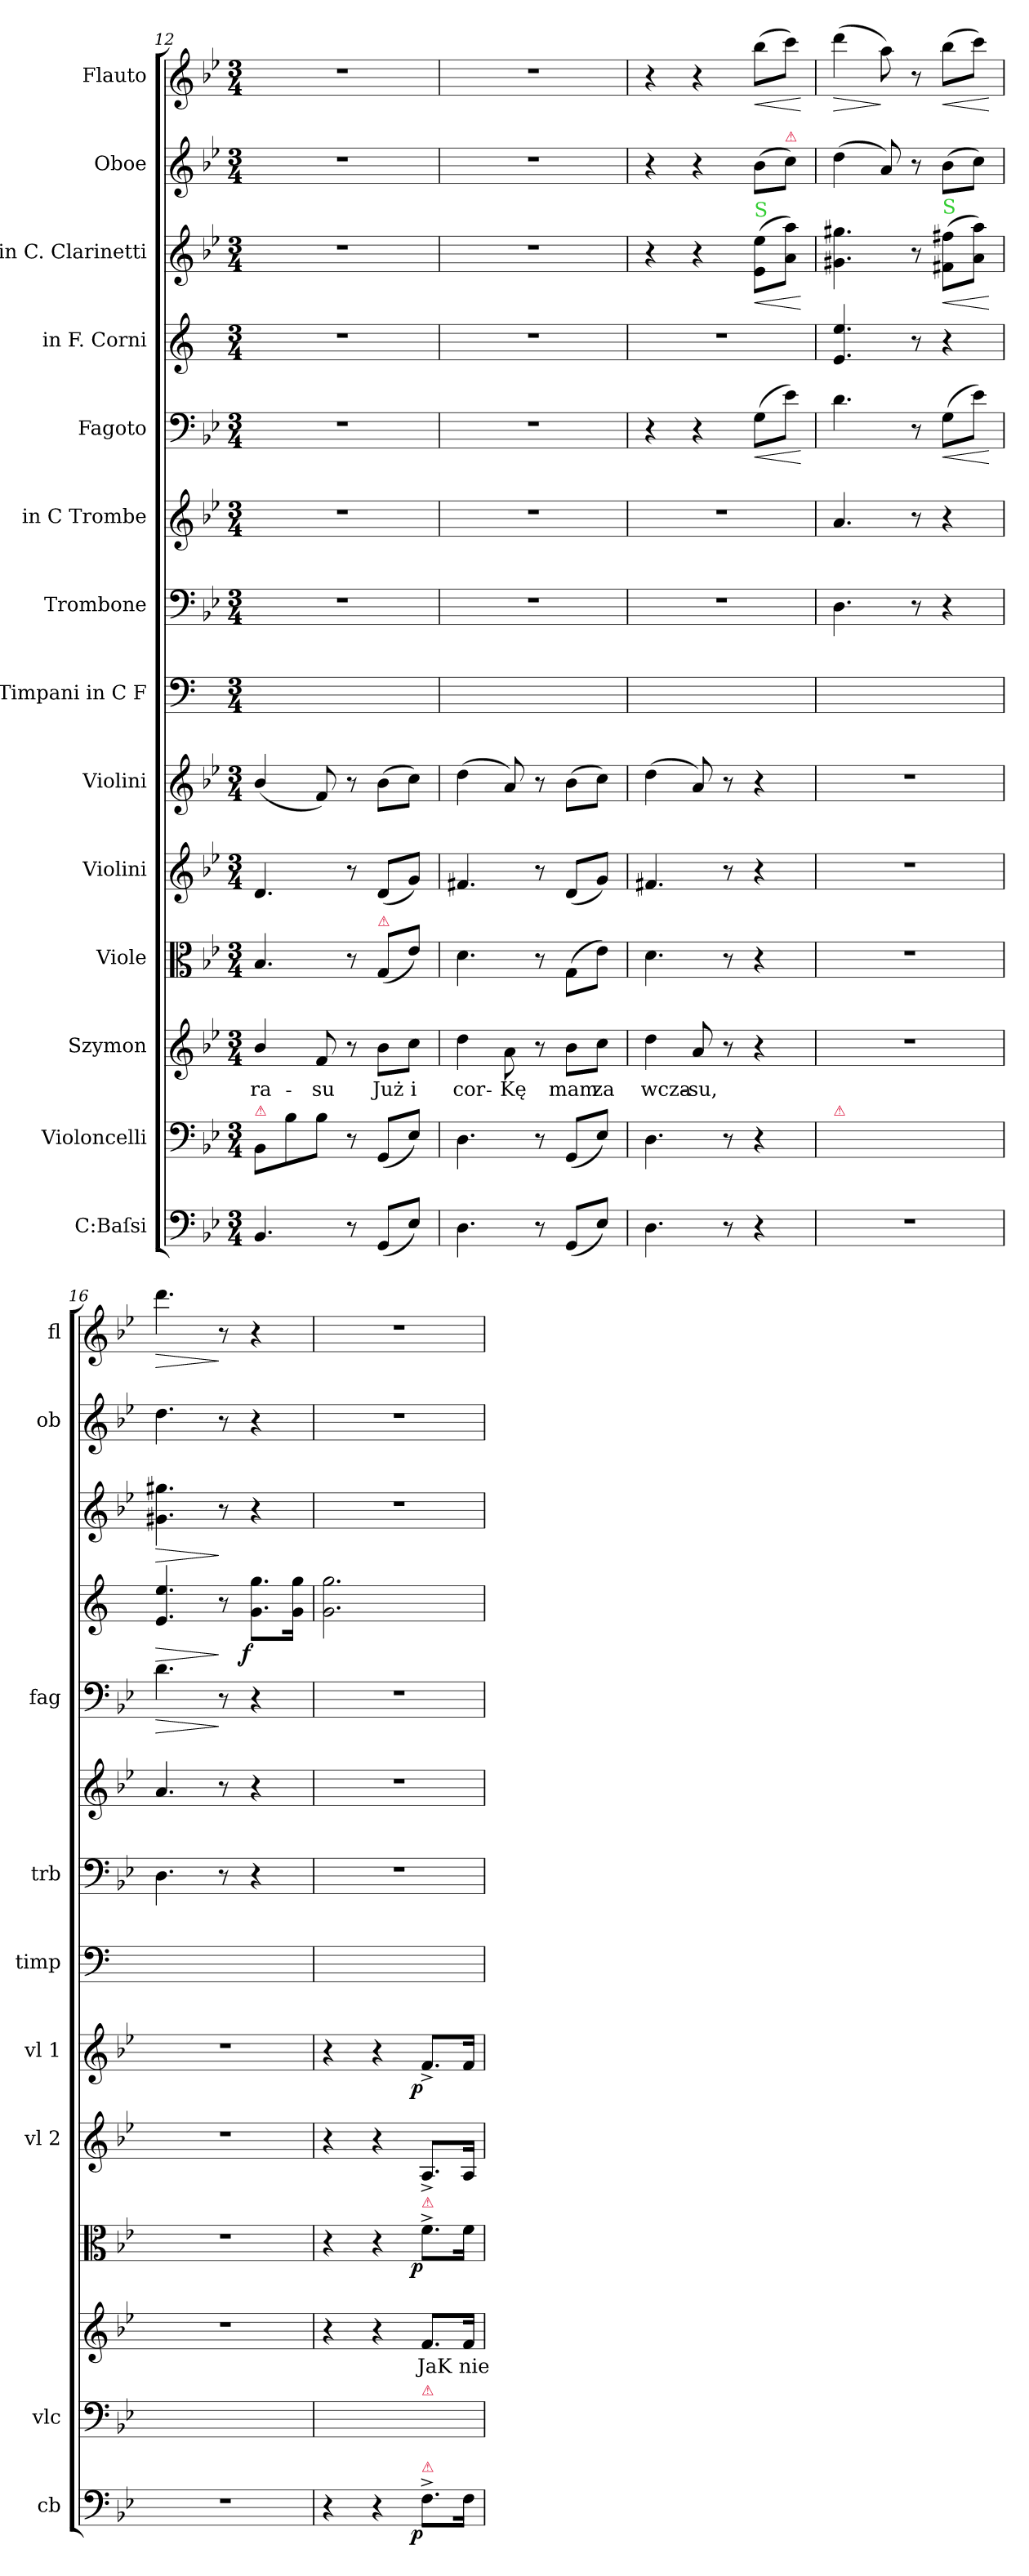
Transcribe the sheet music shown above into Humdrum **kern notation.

**kern	**dynam	**kern	**kern	**text	**kern	**dynam	**kern	**kern	**dynam	**kern	**kern	**kern	**kern	**dynam	**kern	**dynam	**kern	**dynam	**kern	**kern	**dynam
*part14	*part14	*part13	*part12	*part12	*part11	*part11	*part10	*part9	*part9	*part8	*part7	*part6	*part5	*part5	*part4	*part4	*part3	*part3	*part2	*part1	*part1
*staff14	*staff14	*staff13	*staff12	*staff12	*staff11	*staff11	*staff10	*staff9	*staff9	*staff8	*staff7	*staff6	*staff5	*staff5	*staff4	*staff4	*staff3	*staff3	*staff2	*staff1	*staff1
*I"C:Baſsi	*	*I"Violoncelli	*I"Szymon	*	*I"Viole	*	*I"Violini	*I"Violini	*	*I"Timpani in C F	*I"Trombone	*I"in C Trombe	*I"Fagoto	*	*I"in F. Corni	*	*I"in C. Clarinetti	*	*I"Oboe	*I"Flauto	*
*I'cb	*	*I'vlc	*	*	*	*	*I'vl 2	*I'vl 1	*	*I'timp	*I'trb	*	*I'fag	*	*	*	*	*	*I'ob	*I'fl	*
*clefF4	*	*clefF4	*clefG2	*	*clefC3	*	*clefG2	*clefG2	*	*clefF4	*clefF4	*clefG2	*clefF4	*	*clefG2	*	*clefG2	*	*clefG2	*clefG2	*
*	*	*	*ITrd8c12	*	*	*	*	*	*	*	*	*	*	*	*ITrd1c2	*	*ITrd1c2	*	*	*	*
*k[b-e-]	*	*k[b-e-]	*k[b-e-]	*	*k[b-e-]	*	*k[b-e-]	*k[b-e-]	*	*k[]	*k[b-e-]	*k[b-e-]	*k[b-e-]	*	*k[b-e-]	*	*k[b-e-a-d-]	*	*k[b-e-]	*k[b-e-]	*
*B-:	*	*B-:	*B-:	*	*B-:	*	*B-:	*B-:	*	*	*B-:	*B-:	*B-:	*	*B-:	*	*	*	*B-:	*B-:	*
*M3/4	*	*M3/4	*M3/4	*	*M3/4	*	*M3/4	*M3/4	*	*M3/4	*M3/4	*M3/4	*M3/4	*	*M3/4	*	*M3/4	*	*M3/4	*M3/4	*
=12	=12	=12	=12	=12	=12	=12	=12	=12	=12	=12	=12	=12	=12	=12	=12	=12	=12	=12	=12	=12	=12
!	!	!LO:TX:a:color=crimson:t=⚠	!	!	!	!	!	!	!	!	!	!	!	!	!	!	!	!	!	!	!
4.BB-/	.	8BB-/L	4B-/	-ra-	4.B-/	.	4.d/	(<4b-/	.	2.ryy	2.r	2.r	2.r	.	2.r	.	2.r	.	2.r	2.r	.
.	.	8B-\	.	.	.	.	.	.	.	.	.	.	.	.	.	.	.	.	.	.	.
.	.	8B-\J	8F/	-su	.	.	.	8f/)	.	.	.	.	.	.	.	.	.	.	.	.	.
8r	.	8r	8r	.	8r	.	8r	8r	.	.	.	.	.	.	.	.	.	.	.	.	.
!	!	!	!	!	!LO:TX:a:color=crimson:t=⚠	!	!	!	!	!	!	!	!	!	!	!	!	!	!	!	!
(<8GG/L	.	(<8GG/L	8B-\L	Już	(<8G/L	.	(<8d/L	(>8b-\L	.	.	.	.	.	.	.	.	.	.	.	.	.
8E-/J)	.	8E-/J)	8c\J	i	8e-J)	.	8g/J)	8cc\J)	.	.	.	.	.	.	.	.	.	.	.	.	.
=13	=13	=13	=13	=13	=13	=13	=13	=13	=13	=13	=13	=13	=13	=13	=13	=13	=13	=13	=13	=13	=13
4.D\	.	4.D\	4d\	cor-	4.d	.	4.f#X/	(>4dd\	.	2.ryy	2.r	2.r	2.r	.	2.r	.	2.r	.	2.r	2.r	.
.	.	.	8A\	-Kę	.	.	.	8a/)	.	.	.	.	.	.	.	.	.	.	.	.	.
8r	.	8r	8r	.	8r	.	8r	8r	.	.	.	.	.	.	.	.	.	.	.	.	.
(<8GG/L	.	(<8GG/L	8B-\L	mam	(>8G\L	.	(<8d/L	(>8b-\L	.	.	.	.	.	.	.	.	.	.	.	.	.
8E-/J)	.	8E-/J)	8c\J	za	8e-\J)	.	8g/J)	8cc\J)	.	.	.	.	.	.	.	.	.	.	.	.	.
=14	=14	=14	=14	=14	=14	=14	=14	=14	=14	=14	=14	=14	=14	=14	=14	=14	=14	=14	=14	=14	=14
4.D\	.	4.D\	4d\	wcza-	4.d\	.	4.f#X/	(>4dd\	.	2.ryy	2.r	2.r	4r	.	2.r	.	4r	.	4r	4r	.
.	.	.	8A/	-su,	.	.	.	8a/)	.	.	.	.	4r	.	.	.	4r	.	4r	4r	.
8r	.	8r	8r	.	8r	.	8r	8r	.	.	.	.	.	.	.	.	.	.	.	.	.
!	!	!	!	!	!	!	!	!	!	!	!	!	!	!	!	!	!LO:TX:a:color=limegreen:t=S	!	!	!	!
!	!	!	!	!	!	!	!	!	!	!	!	!	!	!LO:HP:b	!	!	!	!LO:HP:b	!	!	!LO:HP:b
4r	.	4r	4r	.	4r	.	4r	4r	.	.	.	.	(>8G\L	<	.	.	(>8d-\ 8dd-\L	<	(>8b-\L	(>8bb-\L	<
!	!	!	!	!	!	!	!	!	!	!	!	!	!	!	!	!	!	!	!LO:TX:a:color=crimson:t=⚠	!	!
.	.	.	.	.	.	.	.	.	.	.	.	.	8e-\J)	.	.	.	8g 8ggJ)	.	8cc\J)	8ccc\J)	.
.	.	.	.	.	.	.	.	.	.	.	.	.	.	[	.	.	.	[	.	.	[
=15	=15	=15	=15	=15	=15	=15	=15	=15	=15	=15	=15	=15	=15	=15	=15	=15	=15	=15	=15	=15	=15
!	!	!LO:TX:a:color=crimson:t=⚠	!	!	!	!	!	!	!	!	!	!	!	!	!	!	!	!	!	!	!
!	!	!	!	!	!	!	!	!	!	!	!	!	!	!	!	!	!	!	!	!	!LO:HP:b
2.r	.	2.ryy	2.r	.	2.r	.	2.r	2.r	.	2.ryy	4.D\	4.a/	4.d\	.	4.d/ 4.dd/	.	4.f#X 4.ff#X	.	(4dd	(>4ddd\	>
.	.	.	.	.	.	.	.	.	.	.	.	.	.	.	.	.	.	.	8a)	8aa\)	]
.	.	.	.	.	.	.	.	.	.	.	8r	8r	8r	.	8r	.	8r	.	8r	8r	.
!	!	!	!	!	!	!	!	!	!	!	!	!	!	!	!	!	!LO:TX:a:color=limegreen:t=S	!	!	!	!
!	!	!	!	!	!	!	!	!	!	!	!	!	!	!LO:HP:b	!	!	!	!LO:HP:b	!	!	!LO:HP:b
.	.	.	.	.	.	.	.	.	.	.	4r	4r	(>8G\L	<	4r	.	(>8en\ 8een\L	<	(>8b-\L	(>8bb-\L	<
.	.	.	.	.	.	.	.	.	.	.	.	.	8e-\J)	.	.	.	8g\ 8gg\J)	.	8ccJ)	8cccJ)	.
.	.	.	.	.	.	.	.	.	.	.	.	.	.	[	.	.	.	[	.	.	[
=16	=16	=16	=16	=16	=16	=16	=16	=16	=16	=16	=16	=16	=16	=16	=16	=16	=16	=16	=16	=16	=16
!	!	!	!	!	!	!	!	!	!	!	!	!	!	!LO:HP:b	!	!LO:HP:b	!	!LO:HP:b	!	!	!LO:HP:b
2.r	.	2.ryy	2.r	.	2.r	.	2.r	2.r	.	2.ryy	4.D\	4.a/	4.d\	>	4.d/ 4.dd/	>	4.f#X\ 4.ff#X\	>	4.dd	4.ddd	>
.	.	.	.	.	.	.	.	.	.	.	8r	8r	8r	]	8r	]	8r	]	8r	8r	]
!	!	!	!	!	!	!	!	!	!	!	!	!	!	!	!	!LO:DY:b:rj	!	!	!	!	!
.	.	.	.	.	.	.	.	.	.	.	4r	4r	4r	.	8.f\ 8.ff\L	f	4r	.	4r	4r	.
.	.	.	.	.	.	.	.	.	.	.	.	.	.	.	16f\ 16ff\Jk	.	.	.	.	.	.
=17	=17	=17	=17	=17	=17	=17	=17	=17	=17	=17	=17	=17	=17	=17	=17	=17	=17	=17	=17	=17	=17
4r	.	4ryy	4r	.	4r	.	4r	4r	.	2.ryy	2.r	2.r	2.r	.	2.f\ 2.ff\	.	2.r	.	2.r	2.r	.
4r	.	4ryy	4r	.	4r	.	4r	4r	.	.	.	.	.	.	.	.	.	.	.	.	.
!	!	!	!	!	!LO:TX:a:color=crimson:t=⚠	!	!	!	!	!	!	!	!	!	!	!	!	!	!	!	!
!	!	!LO:TX:a:color=crimson:t=⚠	!	!	!	!	!	!	!	!	!	!	!	!	!	!	!	!	!	!	!
!LO:TX:a:color=crimson:t=⚠	!	!	!	!	!	!	!	!	!	!	!	!	!	!	!	!	!	!	!	!	!
!	!LO:DY:b:rj	!	!	!	!	!LO:DY:b:rj	!	!	!LO:DY:b:rj	!	!	!	!	!	!	!	!	!	!	!	!
8.F^<\L	p	8.F^<\Lyy	8.F/L	JaK	8.f^<\L	p	8.A^L	8.f^</L	p	.	.	.	.	.	.	.	.	.	.	.	.
16F\Jk	.	16F\Jkyy	16F/Jk	nie	16f\Jk	.	16A/Jk	16f/Jk	.	.	.	.	.	.	.	.	.	.	.	.	.
=	=	=	=	=	=	=	=	=	=	=	=	=	=	=	=	=	=	=	=	=	=
*-	*-	*-	*-	*-	*-	*-	*-	*-	*-	*-	*-	*-	*-	*-	*-	*-	*-	*-	*-	*-	*-
